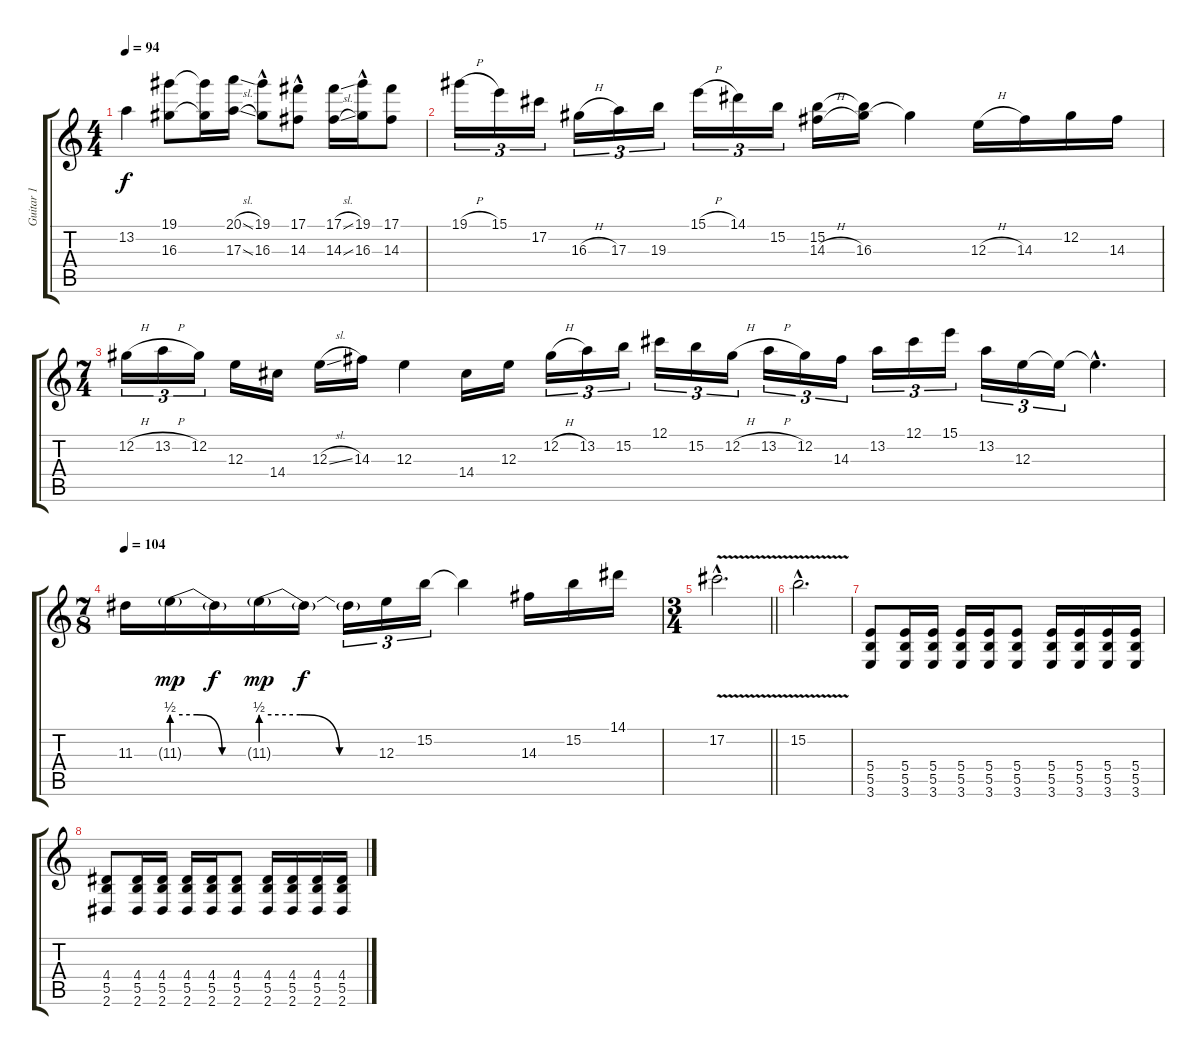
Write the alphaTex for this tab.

\track ("Guitar 1" "Guitar 1") {instrument distortionguitar}
\staff {score tabs}
\tuning (Db4 Ab3 E3 B2 Gb2 Db2) {hide}
\ts (4 4)
\tempo 94
\clef g2
\ks c
13.2{t}.4{dy f} (19.1 16.3).8 (19.1{t} 16.3{t}).16 (20.1{sl} 17.3{sl}).16 (19.1{hac} 16.3).8 (17.1{hac} 14.3).8 (17.1{sl} 14.3{sl}).16 (19.1{hac} 16.3).16 (17.1 14.3).8 |
19.1{h}.16{tu (3 2)} 15.1.16{tu (3 2)} 17.2.16{tu (3 2)} 16.3{h}.16{tu (3 2)} 17.3.16{tu (3 2)} 19.3.16{tu (3 2)} 15.1{h}.16{tu (3 2)} 14.1.16{tu (3 2)} 15.2.16{tu (3 2)} (15.2 14.3{h}).16 (15.2{t} 16.3).16 16.3{t}.4 12.3{h}.16 14.3.16 12.2.16 14.3.16 |
\ts (7 4)
12.2{h}.16{tu (3 2)} 13.2{h}.16{tu (3 2)} 12.2.16{tu (3 2)} 12.3.16 14.4.16 12.3{sl}.16 14.3.16 12.3.4 14.4.16 12.3.16 12.2{h}.16{tu (3 2)} 13.2.16{tu (3 2)} 15.2.16{tu (3 2)} 12.1.16{tu (3 2)} 15.2.16{tu (3 2)} 12.2{h}.16{tu (3 2)} 13.2{h}.16{tu (3 2)} 12.2.16{tu (3 2)} 14.3.16{tu (3 2)} 13.2.16{tu (3 2)} 12.1.16{tu (3 2)} 15.1.16{tu (3 2)} 13.2.16{tu (3 2)} 12.3.16{tu (3 2)} 12.3{t}.16{tu (3 2)} 12.3{hac t}.4{d} |
\ts (7 8)
\tempo 104
11.3.16{volume 16 balance 8 instrument distortionguitar} 11.3{be (custom 0 2 20 2 40 0 60 0) g}.16{dy mp} 11.3{t}.16{dy f} 11.3{be (custom 0 2 20 2 40 0 60 0) g}.16{dy mp} 11.3{t}.16{dy f} 11.3{t}.16{tu (3 2)} 12.3.16{tu (3 2)} 15.2.16{tu (3 2)} 15.2{t}.4 14.3.16 15.2.16 14.1.16 |
\ts (3 4)
\barLineRight lightlight
17.2{v hac}.2{d} |
15.2{v hac}.2{d} |
(5.4 5.5 3.6).8{balance 12} (5.4 5.5 3.6).16 (5.4 5.5 3.6).16 (5.4 5.5 3.6).16 (5.4 5.5 3.6).16 (5.4 5.5 3.6).8 (5.4 5.5 3.6).16 (5.4 5.5 3.6).16 (5.4 5.5 3.6).16 (5.4 5.5 3.6).16 |
(4.4 5.5 2.6).8 (4.4 5.5 2.6).16 (4.4 5.5 2.6).16 (4.4 5.5 2.6).16 (4.4 5.5 2.6).16 (4.4 5.5 2.6).8 (4.4 5.5 2.6).16 (4.4 5.5 2.6).16 (4.4 5.5 2.6).16 (4.4 5.5 2.6).16
